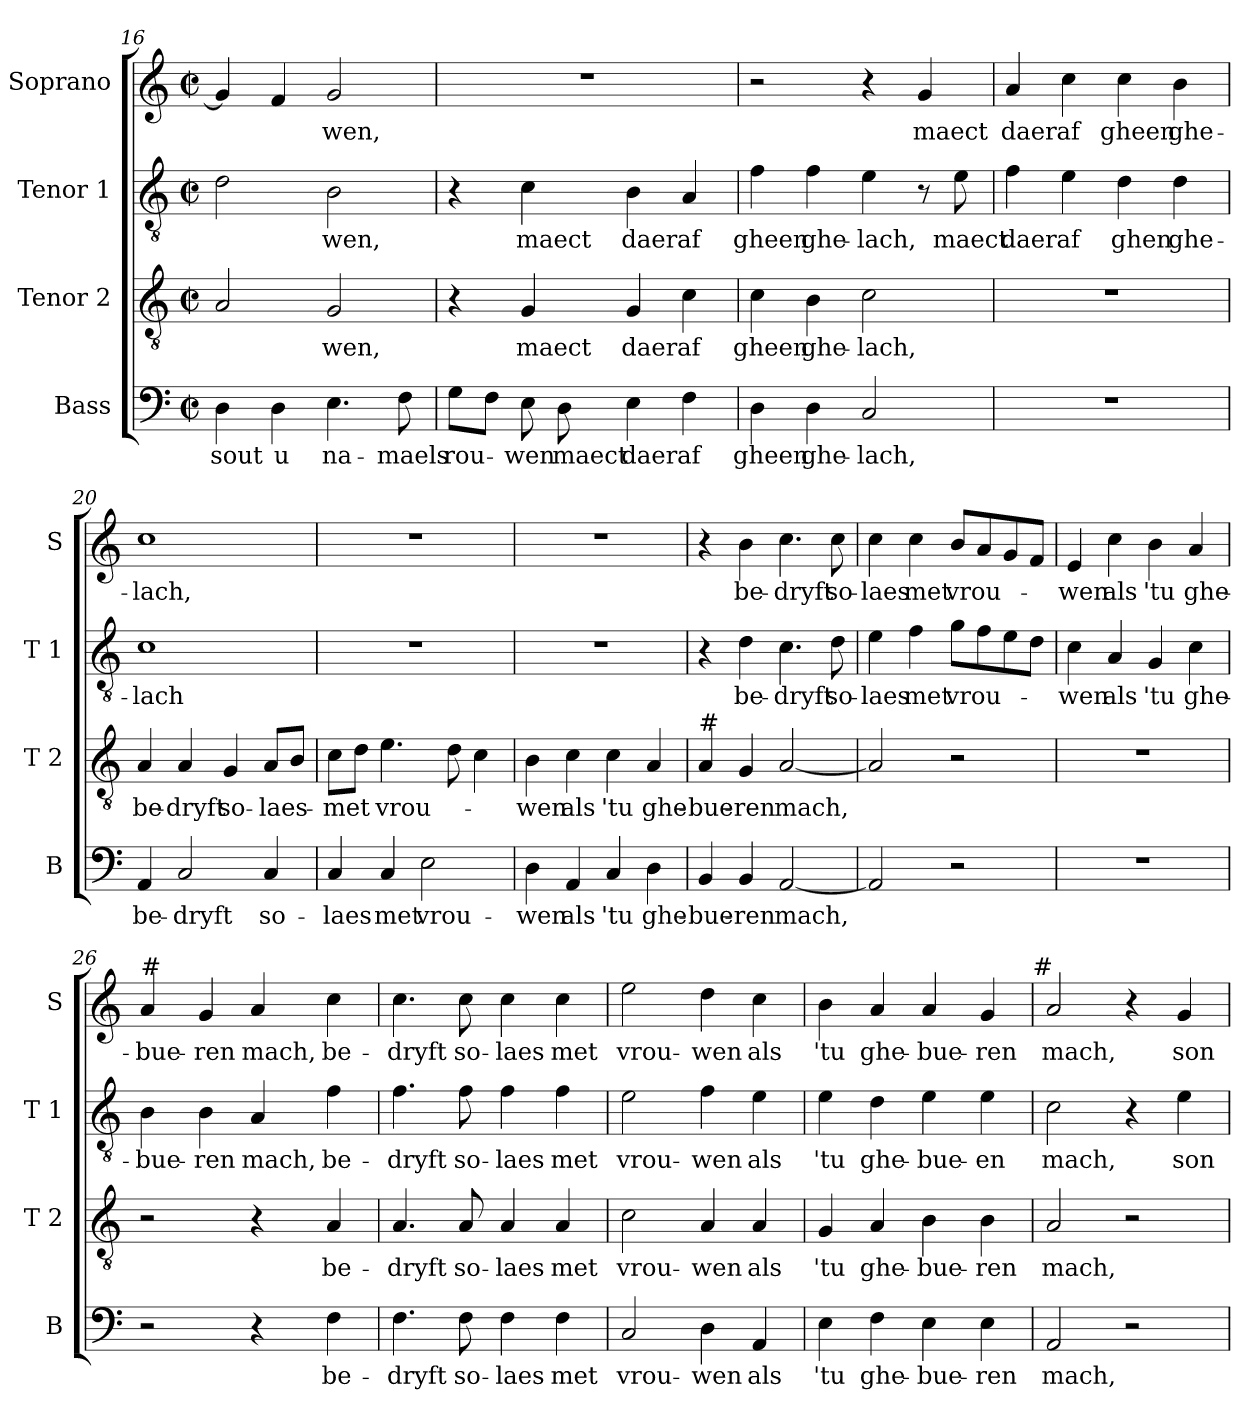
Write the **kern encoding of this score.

**kern	**text	**kern	**text	**kern	**text	**kern	**text
*part4	*part4	*part3	*part3	*part2	*part2	*part1	*part1
*staff4	*staff4	*staff3	*staff3	*staff2	*staff2	*staff1	*staff1
*I"Bass	*	*I"Tenor 2	*	*I"Tenor 1	*	*I"Soprano	*
*I'B	*	*I'T 2	*	*I'T 1	*	*I'S	*
!!LO:PB:g=z
*clefF4	*	*clefGv2	*	*clefGv2	*	*clefG2	*
*k[]	*	*k[]	*	*k[]	*	*k[]	*
*C:	*	*C:	*	*C:	*	*C:	*
*M2/2	*	*M2/2	*	*M2/2	*	*M2/2	*
*met(c|)	*	*met(c|)	*	*met(c|)	*	*met(c|)	*
=16	=16	=16	=16	=16	=16	=16	=16
4D\	sout	2A/	.	2d\	.	4g/]	.
4D\	u	.	.	.	.	4f/	.
4.E\	na-	2G/	-wen,	2B\	-wen,	2g/	-wen,
8F\	-maels	.	.	.	.	.	.
=17	=17	=17	=17	=17	=17	=17	=17
8G\L	rou-	4r	.	4r	.	1r	.
8F\J	.	.	.	.	.	.	.
8E\	-wen	4G/	maect	4c\	maect	.	.
8D\	maect	.	.	.	.	.	.
4E\	daer	4G/	daer	4B\	daer	.	.
4F\	af	4c\	af	4A/	af	.	.
=18	=18	=18	=18	=18	=18	=18	=18
4D\	gheen	4c\	gheen	4f\	gheen	2r	.
4D\	ghe-	4B\	ghe-	4f\	ghe-	.	.
2C/	-lach,	2c\	-lach,	4e\	-lach,	4r	.
.	.	.	.	8r	.	4g/	maect
.	.	.	.	8e\	maect	.	.
=19	=19	=19	=19	=19	=19	=19	=19
1r	.	1r	.	4f\	daer	4a/	daer
.	.	.	.	4e\	af	4cc\	af
.	.	.	.	4d\	ghen	4cc\	gheen
.	.	.	.	4d\	ghe-	4b\	ghe-
=20	=20	=20	=20	=20	=20	=20	=20
4AA/	be-	4A/	be-	1c	-lach	1cc	-lach,
2C/	-dryft	4A/	-dryft	.	.	.	.
.	.	4G/	so-	.	.	.	.
4C/	so-	8A/L	-laes-	.	.	.	.
.	.	8B/J	.	.	.	.	.
!!LO:LB:g=z
=21	=21	=21	=21	=21	=21	=21	=21
4C/	-laes	8c\L	-met	1r	.	1r	.
.	.	8d\J	.	.	.	.	.
4C/	met	4.e\	vrou-	.	.	.	.
2E\	vrou-	.	.	.	.	.	.
.	.	8d\	.	.	.	.	.
.	.	4c\	.	.	.	.	.
=22	=22	=22	=22	=22	=22	=22	=22
4D\	-wen	4B\	-wen	1r	.	1r	.
4AA/	als	4c\	als	.	.	.	.
4C/	'tu	4c\	'tu	.	.	.	.
4D\	ghe-	4A/	ghe-	.	.	.	.
=23	=23	=23	=23	=23	=23	=23	=23
!	!	!LO:TX:a:t=#	!	!	!	!	!
4BB/	-bue-	4A/	-bue-	4r	.	4r	.
4BB/	-ren	4G/	-ren	4d\	be-	4b\	be-
[2AA/	mach,	[2A/	mach,	4.c\	-dryft	4.cc\	-dryft
.	.	.	.	8d\	so-	8cc\	so-
=24	=24	=24	=24	=24	=24	=24	=24
2AA/]	.	2A/]	.	4e\	-laes	4cc\	-laes
.	.	.	.	4f\	met	4cc\	met
2r	.	2r	.	8g\L	vrou-	8b/L	vrou-
.	.	.	.	8f\	.	8a/	.
.	.	.	.	8e\	.	8g/	.
.	.	.	.	8d\J	.	8f/J	.
=25	=25	=25	=25	=25	=25	=25	=25
1r	.	1r	.	4c\	-wen	4e/	-wen
.	.	.	.	4A/	als	4cc\	als
.	.	.	.	4G/	'tu	4b\	'tu
.	.	.	.	4c\	ghe-	4a/	ghe-
!!LO:LB:g=z
=26	=26	=26	=26	=26	=26	=26	=26
!	!	!	!	!	!	!LO:TX:a:t=#	!
2r	.	2r	.	4B\	-bue-	4a/	-bue-
.	.	.	.	4B\	-ren	4g/	-ren
4r	.	4r	.	4A/	mach,	4a/	mach,
4F\	be-	4A/	be-	4f\	be-	4cc\	be-
=27	=27	=27	=27	=27	=27	=27	=27
4.F\	-dryft	4.A/	-dryft	4.f\	-dryft	4.cc\	-dryft
8F\	so-	8A/	so-	8f\	so-	8cc\	so-
4F\	-laes	4A/	-laes	4f\	-laes	4cc\	-laes
4F\	met	4A/	met	4f\	met	4cc\	met
=28	=28	=28	=28	=28	=28	=28	=28
2C/	vrou-	2c\	vrou-	2e\	vrou-	2ee\	vrou-
4D\	-wen	4A/	-wen	4f\	-wen	4dd\	-wen
4AA/	als	4A/	als	4e\	als	4cc\	als
=29	=29	=29	=29	=29	=29	=29	=29
4E\	'tu	4G/	'tu	4e\	'tu	4b\	'tu
4F\	ghe-	4A/	ghe-	4d\	ghe-	4a/	ghe-
4E\	-bue-	4B\	-bue-	4e\	-bue-	4a/	-bue-
4E\	-ren	4B\	-ren	4e\	-en	4g/	-ren
!	!	!	!	!	!	!LO:TX:a:t=#	!
=30	=30	=30	=30	=30	=30	=30	=30
2AA/	mach,	2A/	mach,	2c\	mach,	2a/	mach,
2r	.	2r	.	4r	.	4r	.
.	.	.	.	4e\	son-	4g/	son-
=	=	=	=	=	=	=	=
*-	*-	*-	*-	*-	*-	*-	*-
